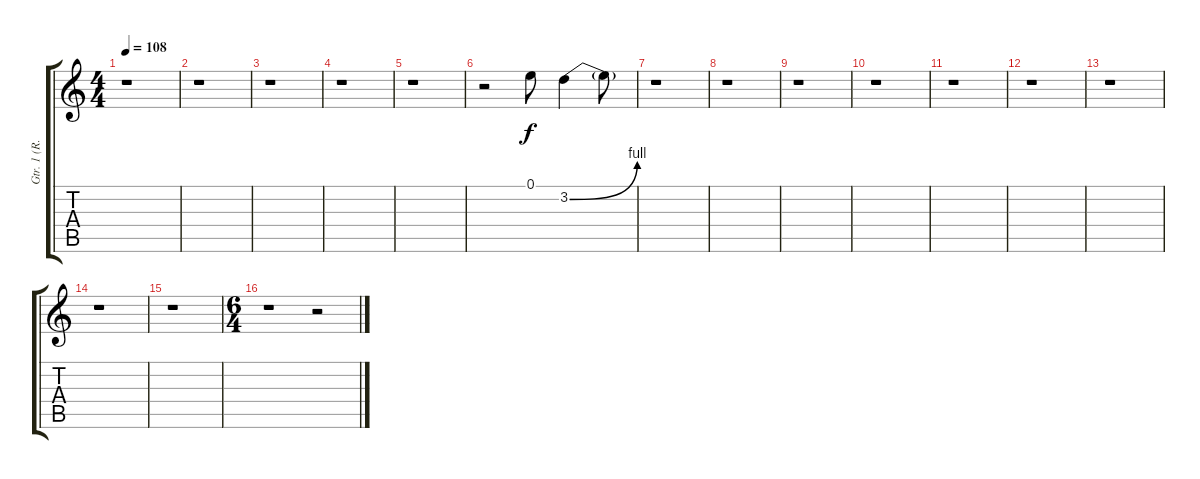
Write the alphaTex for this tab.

\track ("Gtr. 1 (R. McIntosh)" "Gtr. 1 (R.") {instrument electricguitarclean}
\staff {score tabs}
\tuning (E4 B3 G3 D3 A2 E2) {hide}
\ts (4 4)
\tempo 108
\clef g2
\ks c
r.1{dy f} |
r.1 |
r.1 |
r.1 |
r.1 |
r.2 0.1.8 3.2{be (bend 0 0 60 4)}.4 3.2{t}.8 |
r.1 |
r.1 |
r.1 |
r.1 |
r.1 |
r.1 |
r.1 |
r.1 |
r.1 |
\ts (6 4)
r.1 r.2
